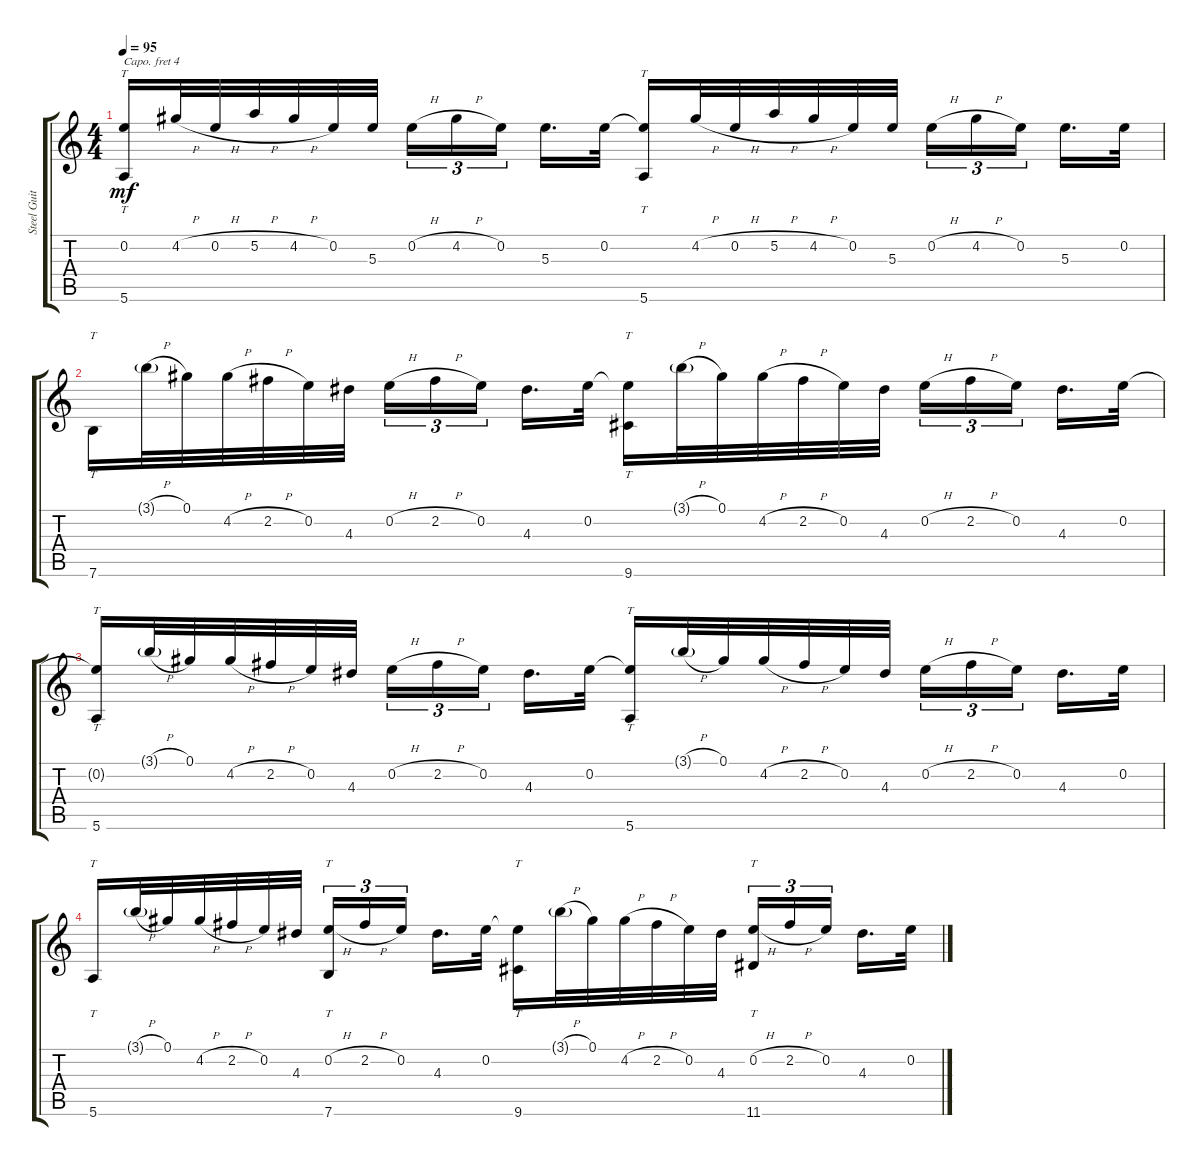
\track ("Steel Guitar" "Steel Guit") {instrument acousticguitarsteel}
\staff {score tabs}
\capo 4
\tuning (E4 C4 G3 C3 G2 C2) {hide}
\ts (4 4)
\tempo 95
\clef g2
\ks c
(0.2{t} 5.6).16{tt dy mf} 4.2{h}.32 0.2{h}.32 5.2{h}.32 4.2{h}.32 0.2.32 5.3.32 0.2{h}.16{tu (3 2)} 4.2{h}.16{tu (3 2)} 0.2.16{tu (3 2) beam splitsecondary} 5.3.16{d} 0.2.32 (0.2{t} 5.6).16{tt} 4.2{h}.32 0.2{h}.32 5.2{h}.32 4.2{h}.32 0.2.32 5.3.32 0.2{h}.16{tu (3 2)} 4.2{h}.16{tu (3 2)} 0.2.16{tu (3 2) beam splitsecondary} 5.3.16{d} 0.2.32 |
7.6.16{tt} 3.1{h g}.32 0.1.32 4.2{h}.32 2.2{h}.32 0.2.32 4.3.32 0.2{h}.16{tu (3 2)} 2.2{h}.16{tu (3 2)} 0.2.16{tu (3 2) beam splitsecondary} 4.3.16{d} 0.2.32 (0.2{t} 9.6).16{tt} 3.1{h g}.32 0.1.32 4.2{h}.32 2.2{h}.32 0.2.32 4.3.32 0.2{h}.16{tu (3 2)} 2.2{h}.16{tu (3 2)} 0.2.16{tu (3 2) beam splitsecondary} 4.3.16{d} 0.2.32 |
(0.2{t} 5.6).16{tt} 3.1{h g}.32 0.1.32 4.2{h}.32 2.2{h}.32 0.2.32 4.3.32 0.2{h}.16{tu (3 2)} 2.2{h}.16{tu (3 2)} 0.2.16{tu (3 2) beam splitsecondary} 4.3.16{d} 0.2.32 (0.2{t} 5.6).16{tt} 3.1{h g}.32 0.1.32 4.2{h}.32 2.2{h}.32 0.2.32 4.3.32 0.2{h}.16{tu (3 2)} 2.2{h}.16{tu (3 2)} 0.2.16{tu (3 2) beam splitsecondary} 4.3.16{d} 0.2.32 |
5.6.16{tt} 3.1{h g}.32 0.1.32 4.2{h}.32 2.2{h}.32 0.2.32 4.3.32 (0.2{h} 7.6).16{tt tu (3 2)} 2.2{h}.16{tu (3 2)} 0.2.16{tu (3 2) beam splitsecondary} 4.3.16{d} 0.2.32 (0.2{t} 9.6).16{tt} 3.1{h g}.32 0.1.32 4.2{h}.32 2.2{h}.32 0.2.32 4.3.32 (0.2{h} 11.6).16{tt tu (3 2)} 2.2{h}.16{tu (3 2)} 0.2.16{tu (3 2) beam splitsecondary} 4.3.16{d} 0.2.32
